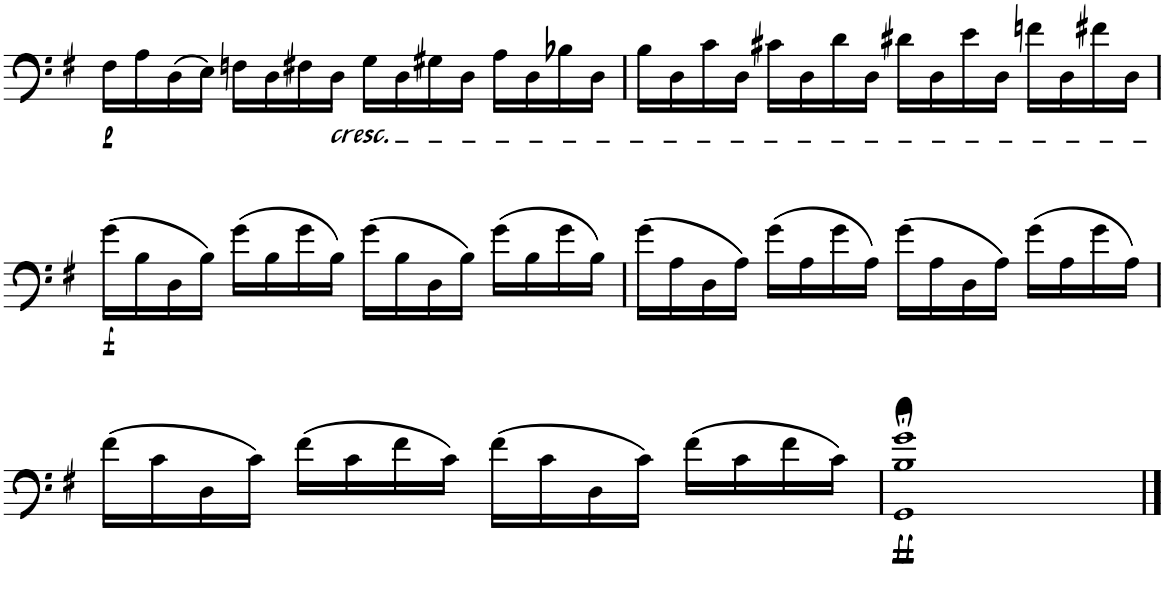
**kern	**dynam
*part1	*part1
*staff1	*staff1
*I"Violoncello	*
*I'V-c.	*
!!LO:PB:g=z
*clefF4	*
*k[f#]	*
*M4/4	*
=37	=37
!	!LO:DY:b
16F#\LL	p
16A\	.
(16D\	.
16E\JJ)	.
16Fn\LL	.
16D\	.
16F#X\	.
!LO:TX:b:i:t=cresc.	!
16D\JJ	.
16G\LL	.
16D\	.
16G#X\	.
16D\JJ	.
16A\LL	.
16D\	.
16B-X\	.
16D\JJ	.
=38	=38
16B\LL	.
16D\	.
16c\	.
16D\JJ	.
16c#X\LL	.
16D\	.
16d\	.
16D\JJ	.
16d#X\LL	.
16D\	.
16e\	.
16D\JJ	.
16fn\LL	.
16D\	.
16f#X\	.
16D\JJ	.
!!LO:LB:g=z
=39	=39
!	!LO:DY:b
(16g\LL	f
16B\	.
16D\	.
16B\JJ)	.
(16g\LL	.
16B\	.
16g\	.
16B\JJ)	.
(16g\LL	.
16B\	.
16D\	.
16B\JJ)	.
(16g\LL	.
16B\	.
16g\	.
16B\JJ)	.
=40	=40
(16g\LL	.
16A\	.
16D\	.
16A\JJ)	.
(16g\LL	.
16A\	.
16g\	.
16A\JJ)	.
(16g\LL	.
16A\	.
16D\	.
16A\JJ)	.
(16g\LL	.
16A\	.
16g\	.
16A\JJ)	.
!!LO:LB:g=z
=41	=41
(16f#\LL	.
16c\	.
16D\	.
16c\JJ)	.
(16f#\LL	.
16c\	.
16f#\	.
16c\JJ)	.
(16f#\LL	.
16c\	.
16D\	.
16c\JJ)	.
(16f#\LL	.
16c\	.
16f#\	.
16c\JJ)	.
=42	=42
!	!LO:DY:b
!	!LO:DY:n=1:b
!	!LO:DY:n=2:b
1GG;< 1B;< 1g;<	ff ff ff
==	==
*-	*-
